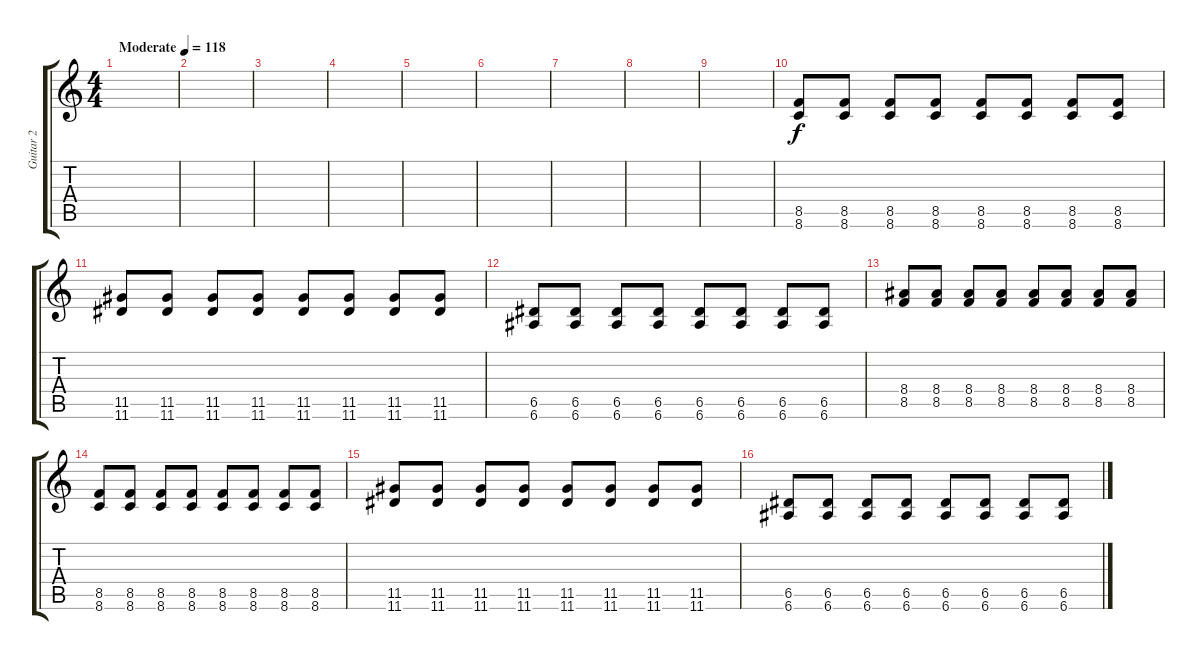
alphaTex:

\track ("Guitar 2" "Guitar 2") {instrument distortionguitar}
\staff {score tabs}
\tuning (E4 B3 G3 D3 A2 E2) {hide}
\ts (4 4)
\tempo (118 "Moderate")
\clef g2
\ks c
|
|
|
|
|
|
|
|
|
(8.5 8.6).8 (8.5 8.6).8 (8.5 8.6).8 (8.5 8.6).8 (8.5 8.6).8 (8.5 8.6).8 (8.5 8.6).8 (8.5 8.6).8 |
(11.5 11.6).8 (11.5 11.6).8 (11.5 11.6).8 (11.5 11.6).8 (11.5 11.6).8 (11.5 11.6).8 (11.5 11.6).8 (11.5 11.6).8 |
(6.5 6.6).8 (6.5 6.6).8 (6.5 6.6).8 (6.5 6.6).8 (6.5 6.6).8 (6.5 6.6).8 (6.5 6.6).8 (6.5 6.6).8 |
(8.4 8.5).8 (8.4 8.5).8 (8.4 8.5).8 (8.4 8.5).8 (8.4 8.5).8 (8.4 8.5).8 (8.4 8.5).8 (8.4 8.5).8 |
(8.5 8.6).8 (8.5 8.6).8 (8.5 8.6).8 (8.5 8.6).8 (8.5 8.6).8 (8.5 8.6).8 (8.5 8.6).8 (8.5 8.6).8 |
(11.5 11.6).8 (11.5 11.6).8 (11.5 11.6).8 (11.5 11.6).8 (11.5 11.6).8 (11.5 11.6).8 (11.5 11.6).8 (11.5 11.6).8 |
(6.5 6.6).8 (6.5 6.6).8 (6.5 6.6).8 (6.5 6.6).8 (6.5 6.6).8 (6.5 6.6).8 (6.5 6.6).8 (6.5 6.6).8
